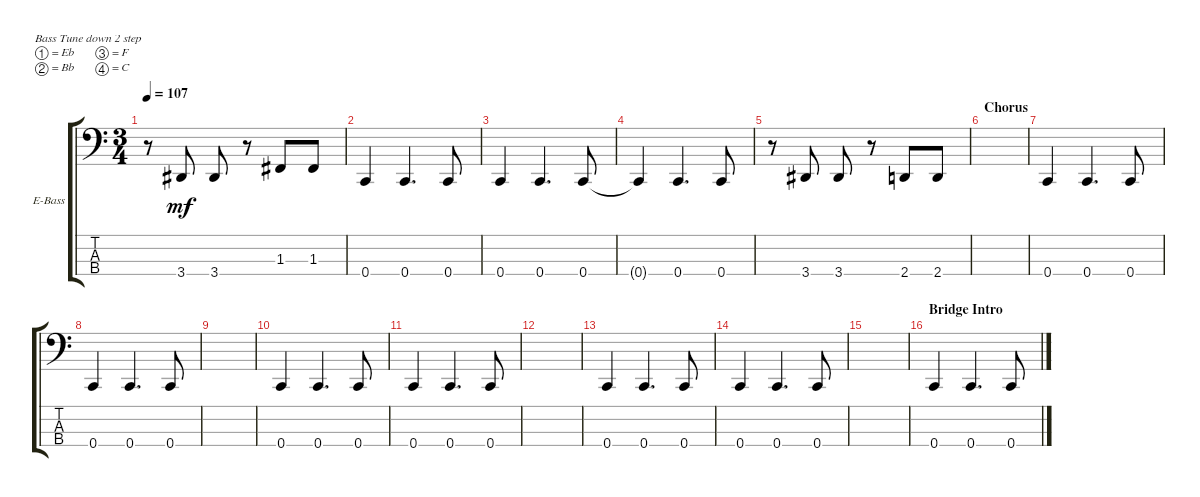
\defaultSystemsLayout 4
\bracketExtendMode groupsimilarinstruments
\firstSystemTrackNameOrientation horizontal
\otherSystemsTrackNameOrientation horizontal
\track ("Bass" "E-Bass") {instrument electricbassfinger}
\staff {score tabs}
\tuning (Eb2 Bb1 F1 C1)
\ts (3 4)
\tempo 107
\clef f4
\scale
0.333333
\ks c
r.8{dy mf} 3.4.8 3.4.8 r.8 1.3.8 1.3.8 |
\scale
0.333333 0.4.4 0.4.4{d} 0.4.8 |
\scale
0.333333 0.4.4 0.4.4{d} 0.4.8 |
\scale
0.333333 0.4{t}.4 0.4.4{d} 0.4.8 |
\scale
0.333333 r.8 3.4.8 3.4.8 r.8 2.4.8 2.4.8 |
\section ("" "Chorus")
\scale
0.333333 |
\scale
0.333333 0.4.4 0.4.4{d} 0.4.8 |
\scale
0.333333 0.4.4 0.4.4{d} 0.4.8 |
\scale
0.333333 |
\scale
0.333333 0.4.4 0.4.4{d} 0.4.8 |
\scale
0.333333 0.4.4 0.4.4{d} 0.4.8 |
\scale
0.333333 |
\scale
0.333333 0.4.4 0.4.4{d} 0.4.8 |
\scale
0.333333 0.4.4 0.4.4{d} 0.4.8 |
\scale
0.333333 |
\section ("" "Bridge Intro")
\scale
0.333333 0.4.4 0.4.4{d} 0.4.8
